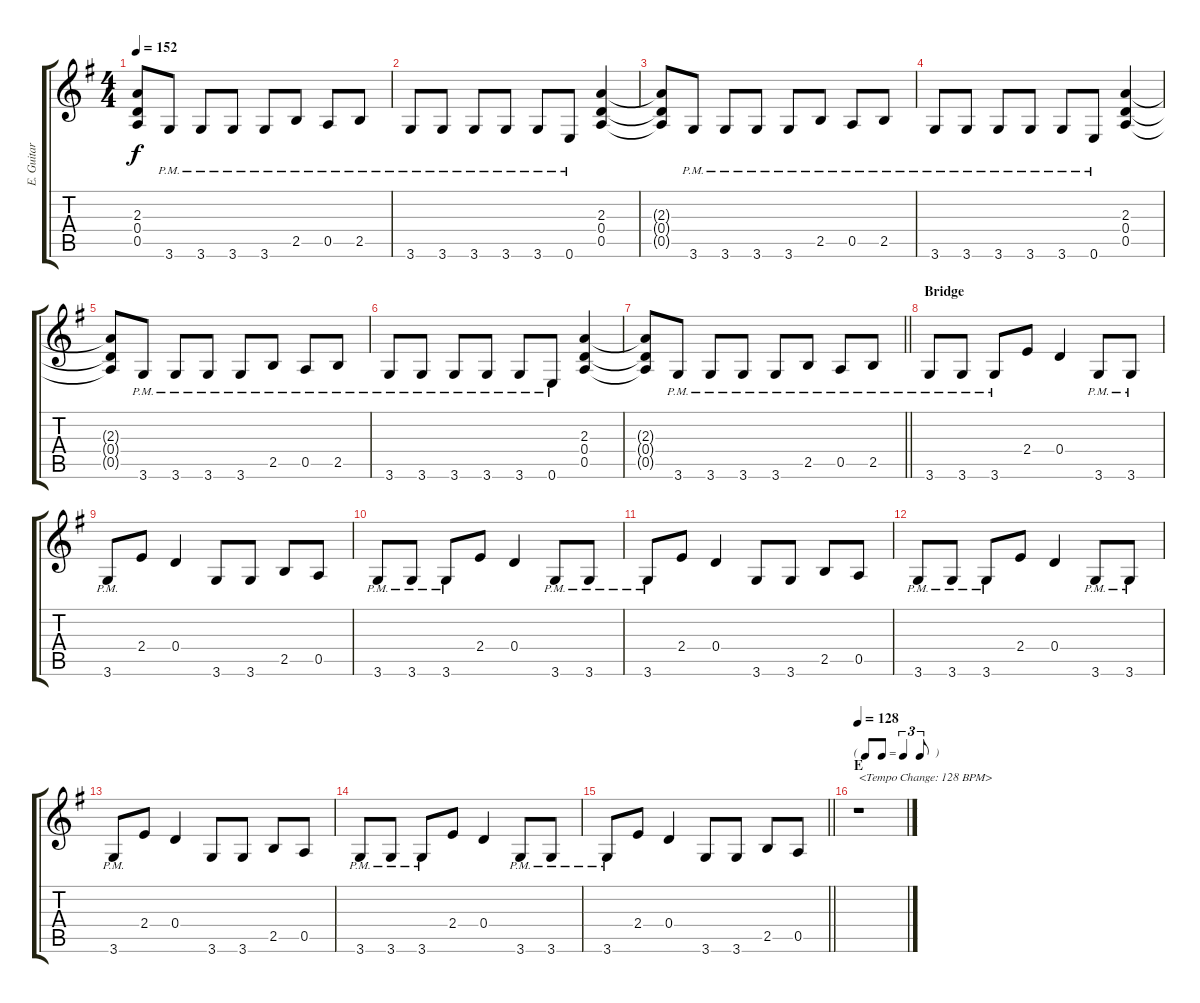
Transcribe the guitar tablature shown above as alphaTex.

\track ("E. Guitar I" "E. Guitar ") {instrument overdrivenguitar}
\staff {score tabs}
\tuning (E4 B3 G3 D3 A2 E2) {hide}
\ts (4 4)
\tempo 152
\clef g2
\ks g
(2.3{t} 0.4{t} 0.5{t}).8{dy f} 3.6{pm}.8 3.6{pm}.8 3.6{pm}.8 3.6{pm}.8 2.5{pm}.8 0.5{pm}.8 2.5{pm}.8 |
3.6{pm}.8 3.6{pm}.8 3.6{pm}.8 3.6{pm}.8 3.6{pm}.8 0.6{pm}.8 (2.3 0.4 0.5).4 |
(2.3{t} 0.4{t} 0.5{t}).8 3.6{pm}.8 3.6{pm}.8 3.6{pm}.8 3.6{pm}.8 2.5{pm}.8 0.5{pm}.8 2.5{pm}.8 |
3.6{pm}.8 3.6{pm}.8 3.6{pm}.8 3.6{pm}.8 3.6{pm}.8 0.6{pm}.8 (2.3 0.4 0.5).4 |
(2.3{t} 0.4{t} 0.5{t}).8 3.6{pm}.8 3.6{pm}.8 3.6{pm}.8 3.6{pm}.8 2.5{pm}.8 0.5{pm}.8 2.5{pm}.8 |
3.6{pm}.8 3.6{pm}.8 3.6{pm}.8 3.6{pm}.8 3.6{pm}.8 0.6{pm}.8 (2.3 0.4 0.5).4 |
\barLineRight lightlight
(2.3{t} 0.4{t} 0.5{t}).8 3.6{pm}.8 3.6{pm}.8 3.6{pm}.8 3.6{pm}.8 2.5{pm}.8 0.5{pm}.8 2.5{pm}.8 |
\section ("" "Bridge")
3.6{pm}.8 3.6{pm}.8 3.6{pm}.8 2.4.8 0.4.4 3.6{pm}.8 3.6{pm}.8 |
3.6{pm}.8 2.4.8 0.4.4 3.6.8 3.6.8 2.5.8 0.5.8 |
3.6{pm}.8 3.6{pm}.8 3.6{pm}.8 2.4.8 0.4.4 3.6{pm}.8 3.6{pm}.8 |
3.6{pm}.8 2.4.8 0.4.4 3.6.8 3.6.8 2.5.8 0.5.8 |
3.6{pm}.8 3.6{pm}.8 3.6{pm}.8 2.4.8 0.4.4 3.6{pm}.8 3.6{pm}.8 |
3.6{pm}.8 2.4.8 0.4.4 3.6.8 3.6.8 2.5.8 0.5.8 |
3.6{pm}.8 3.6{pm}.8 3.6{pm}.8 2.4.8 0.4.4 3.6{pm}.8 3.6{pm}.8 |
\barLineRight lightlight
3.6{pm}.8 2.4.8 0.4.4 3.6.8 3.6.8 2.5.8 0.5.8 |
\tf triplet8th
\section ("" "E")
\tempo 128
r.1{txt "<Tempo Change: 128 BPM>"}
